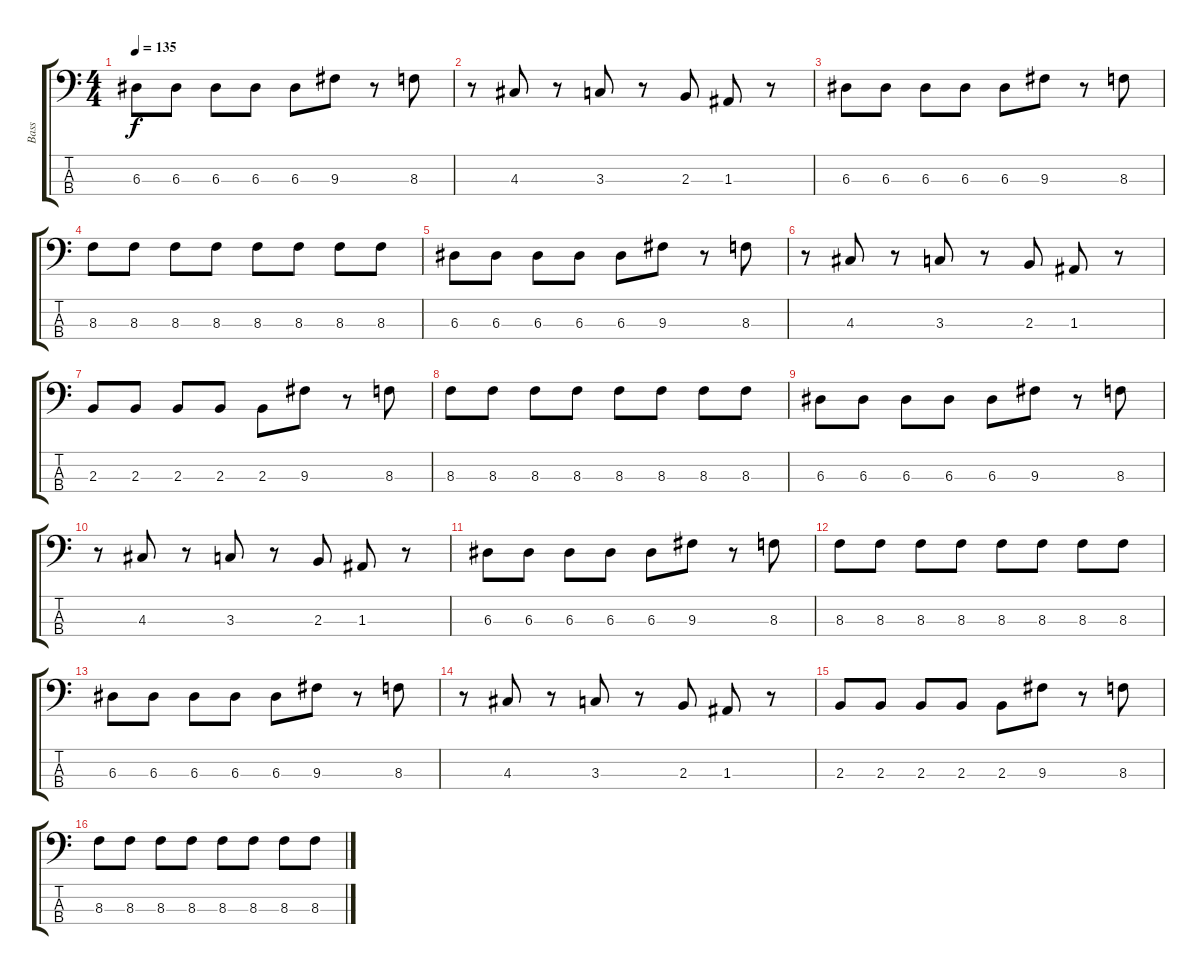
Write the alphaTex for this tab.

\track ("Bass" "Bass") {instrument electricbasspick}
\staff {score tabs}
\tuning (G2 D2 A1 E1) {hide}
\ts (4 4)
\tempo 135
\clef f4
\ks c
6.3.8{dy f instrument electricbasspick} 6.3.8 6.3.8 6.3.8 6.3.8 9.3.8 r.8 8.3.8 |
r.8 4.3.8 r.8 3.3.8 r.8 2.3.8 1.3.8 r.8 |
6.3.8 6.3.8 6.3.8 6.3.8 6.3.8 9.3.8 r.8 8.3.8 |
8.3.8 8.3.8 8.3.8 8.3.8 8.3.8 8.3.8 8.3.8 8.3.8 |
6.3.8 6.3.8 6.3.8 6.3.8 6.3.8 9.3.8 r.8 8.3.8 |
r.8 4.3.8 r.8 3.3.8 r.8 2.3.8 1.3.8 r.8 |
2.3.8 2.3.8 2.3.8 2.3.8 2.3.8 9.3.8 r.8 8.3.8 |
8.3.8 8.3.8 8.3.8 8.3.8 8.3.8 8.3.8 8.3.8 8.3.8 |
6.3.8 6.3.8 6.3.8 6.3.8 6.3.8 9.3.8 r.8 8.3.8 |
r.8 4.3.8 r.8 3.3.8 r.8 2.3.8 1.3.8 r.8 |
6.3.8 6.3.8 6.3.8 6.3.8 6.3.8 9.3.8 r.8 8.3.8 |
8.3.8 8.3.8 8.3.8 8.3.8 8.3.8 8.3.8 8.3.8 8.3.8 |
6.3.8 6.3.8 6.3.8 6.3.8 6.3.8 9.3.8 r.8 8.3.8 |
r.8 4.3.8 r.8 3.3.8 r.8 2.3.8 1.3.8 r.8 |
2.3.8 2.3.8 2.3.8 2.3.8 2.3.8 9.3.8 r.8 8.3.8 |
8.3.8 8.3.8 8.3.8 8.3.8 8.3.8 8.3.8 8.3.8 8.3.8
